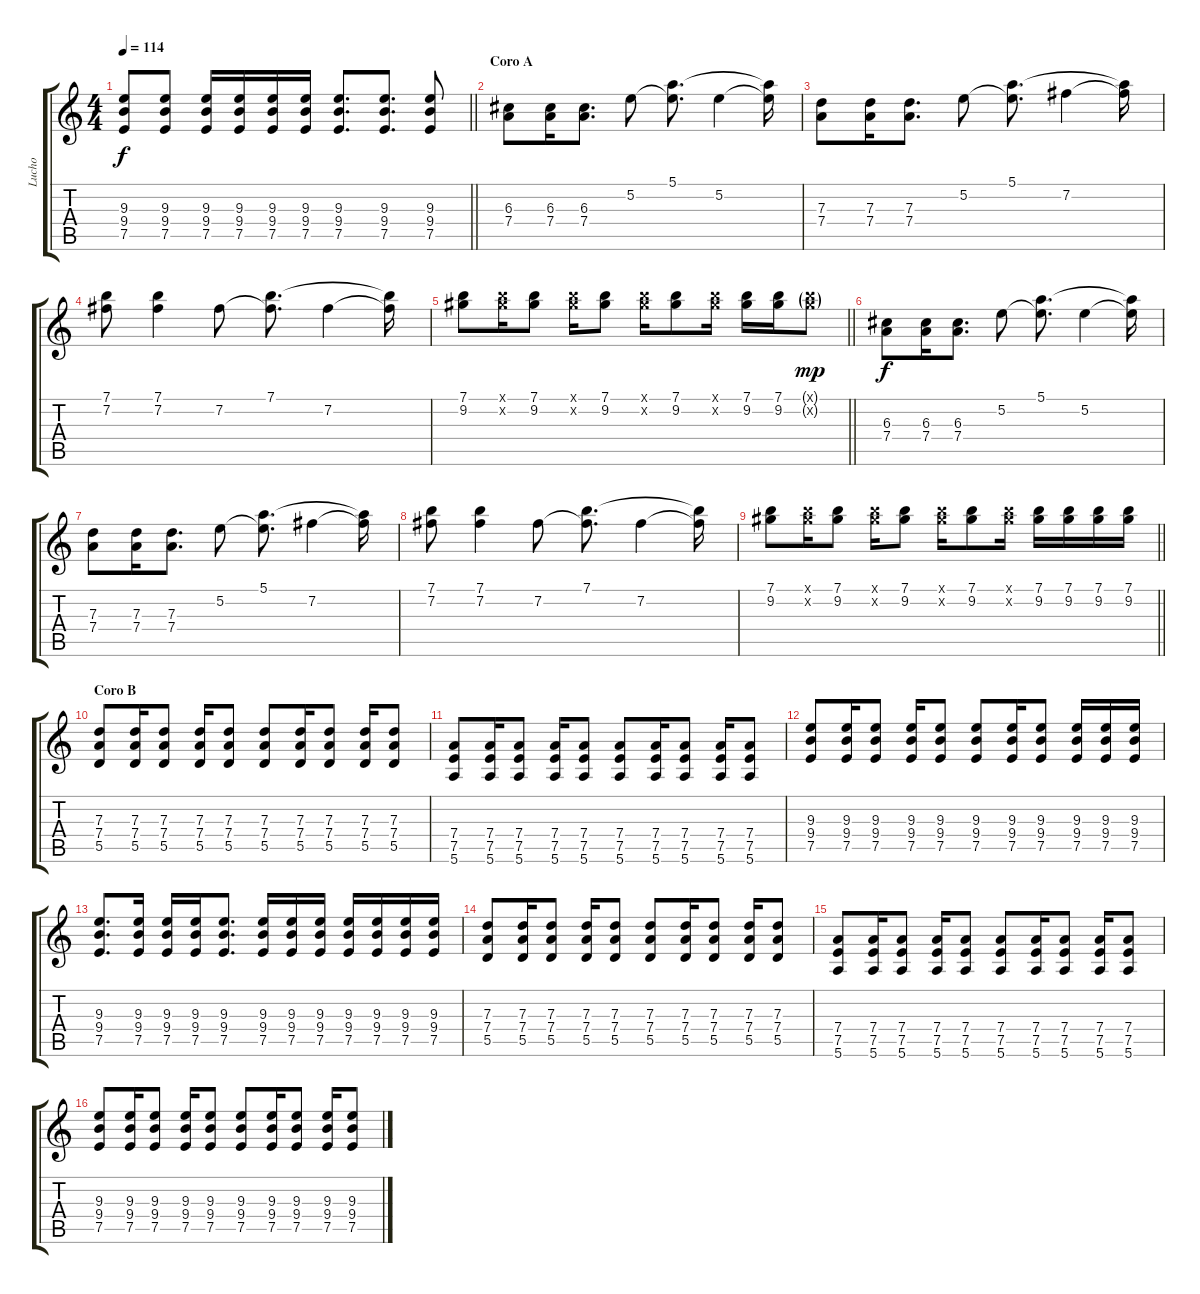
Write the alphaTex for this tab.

\track ("Lucho" "Lucho") {instrument distortionguitar}
\staff {score tabs}
\tuning (E4 B3 G3 D3 A2 E2) {hide}
\ts (4 4)
\tempo 114
\clef g2
\barLineRight lightlight
\ks c
(9.3 9.4 7.5).8{dy f} (9.3 9.4 7.5).8 (9.3 9.4 7.5).16 (9.3 9.4 7.5).16 (9.3 9.4 7.5).16 (9.3 9.4 7.5).16 (9.3 9.4 7.5).8{d} (9.3 9.4 7.5).8{d} (9.3 9.4 7.5).8 |
\section ("" "Coro A")
(6.3 7.4).8 (6.3 7.4).16 (6.3 7.4).8{d} 5.2.8 (5.1 5.2{t}).8{d} 5.2.4 (5.1{t} 5.2{t}).16 |
(7.3 7.4).8 (7.3 7.4).16 (7.3 7.4).8{d} 5.2.8 (5.1 5.2{t}).8{d} 7.2.4 (5.1{t} 7.2{t}).16 |
(7.1 7.2).8 (7.1 7.2).4 7.2.8 (7.1 7.2{t}).8{d} 7.2.4 (7.1{t} 7.2{t}).16 |
\barLineRight lightlight
(7.1 9.2).8 (7.1{x} 9.2{x}).16 (7.1 9.2).8 (7.1{x} 9.2{x}).16 (7.1 9.2).8 (7.1{x} 9.2{x}).16 (7.1 9.2).8 (7.1{x} 9.2{x}).16 (7.1 9.2).16 (7.1 9.2).16 (7.1{g x} 9.2{g x}).8{dy mp} |
(6.3 7.4).8{dy f} (6.3 7.4).16 (6.3 7.4).8{d} 5.2.8 (5.1 5.2{t}).8{d} 5.2.4 (5.1{t} 5.2{t}).16 |
(7.3 7.4).8 (7.3 7.4).16 (7.3 7.4).8{d} 5.2.8 (5.1 5.2{t}).8{d} 7.2.4 (5.1{t} 7.2{t}).16 |
(7.1 7.2).8 (7.1 7.2).4 7.2.8 (7.1 7.2{t}).8{d} 7.2.4 (7.1{t} 7.2{t}).16 |
\barLineRight lightlight
(7.1 9.2).8 (7.1{x} 9.2{x}).16 (7.1 9.2).8 (7.1{x} 9.2{x}).16 (7.1 9.2).8 (7.1{x} 9.2{x}).16 (7.1 9.2).8 (7.1{x} 9.2{x}).16 (7.1 9.2).16 (7.1 9.2).16 (7.1 9.2).16 (7.1 9.2).16 |
\section ("" "Coro B")
(7.3 7.4 5.5).8 (7.3 7.4 5.5).16 (7.3 7.4 5.5).8 (7.3 7.4 5.5).16 (7.3 7.4 5.5).8 (7.3 7.4 5.5).8 (7.3 7.4 5.5).16 (7.3 7.4 5.5).8 (7.3 7.4 5.5).16 (7.3 7.4 5.5).8 |
(7.4 7.5 5.6).8 (7.4 7.5 5.6).16 (7.4 7.5 5.6).8 (7.4 7.5 5.6).16 (7.4 7.5 5.6).8 (7.4 7.5 5.6).8 (7.4 7.5 5.6).16 (7.4 7.5 5.6).8 (7.4 7.5 5.6).16 (7.4 7.5 5.6).8 |
(9.3 9.4 7.5).8 (9.3 9.4 7.5).16 (9.3 9.4 7.5).8 (9.3 9.4 7.5).16 (9.3 9.4 7.5).8 (9.3 9.4 7.5).8 (9.3 9.4 7.5).16 (9.3 9.4 7.5).8 (9.3 9.4 7.5).16 (9.3 9.4 7.5).16 (9.3 9.4 7.5).16 |
(9.3 9.4 7.5).8{d} (9.3 9.4 7.5).16 (9.3 9.4 7.5).16 (9.3 9.4 7.5).16 (9.3 9.4 7.5).8{d} (9.3 9.4 7.5).16 (9.3 9.4 7.5).16 (9.3 9.4 7.5).16 (9.3 9.4 7.5).16 (9.3 9.4 7.5).16 (9.3 9.4 7.5).16 (9.3 9.4 7.5).16 |
(7.3 7.4 5.5).8 (7.3 7.4 5.5).16 (7.3 7.4 5.5).8 (7.3 7.4 5.5).16 (7.3 7.4 5.5).8 (7.3 7.4 5.5).8 (7.3 7.4 5.5).16 (7.3 7.4 5.5).8 (7.3 7.4 5.5).16 (7.3 7.4 5.5).8 |
(7.4 7.5 5.6).8 (7.4 7.5 5.6).16 (7.4 7.5 5.6).8 (7.4 7.5 5.6).16 (7.4 7.5 5.6).8 (7.4 7.5 5.6).8 (7.4 7.5 5.6).16 (7.4 7.5 5.6).8 (7.4 7.5 5.6).16 (7.4 7.5 5.6).8 |
(9.3 9.4 7.5).8 (9.3 9.4 7.5).16 (9.3 9.4 7.5).8 (9.3 9.4 7.5).16 (9.3 9.4 7.5).8 (9.3 9.4 7.5).8 (9.3 9.4 7.5).16 (9.3 9.4 7.5).8 (9.3 9.4 7.5).16 (9.3 9.4 7.5).8
